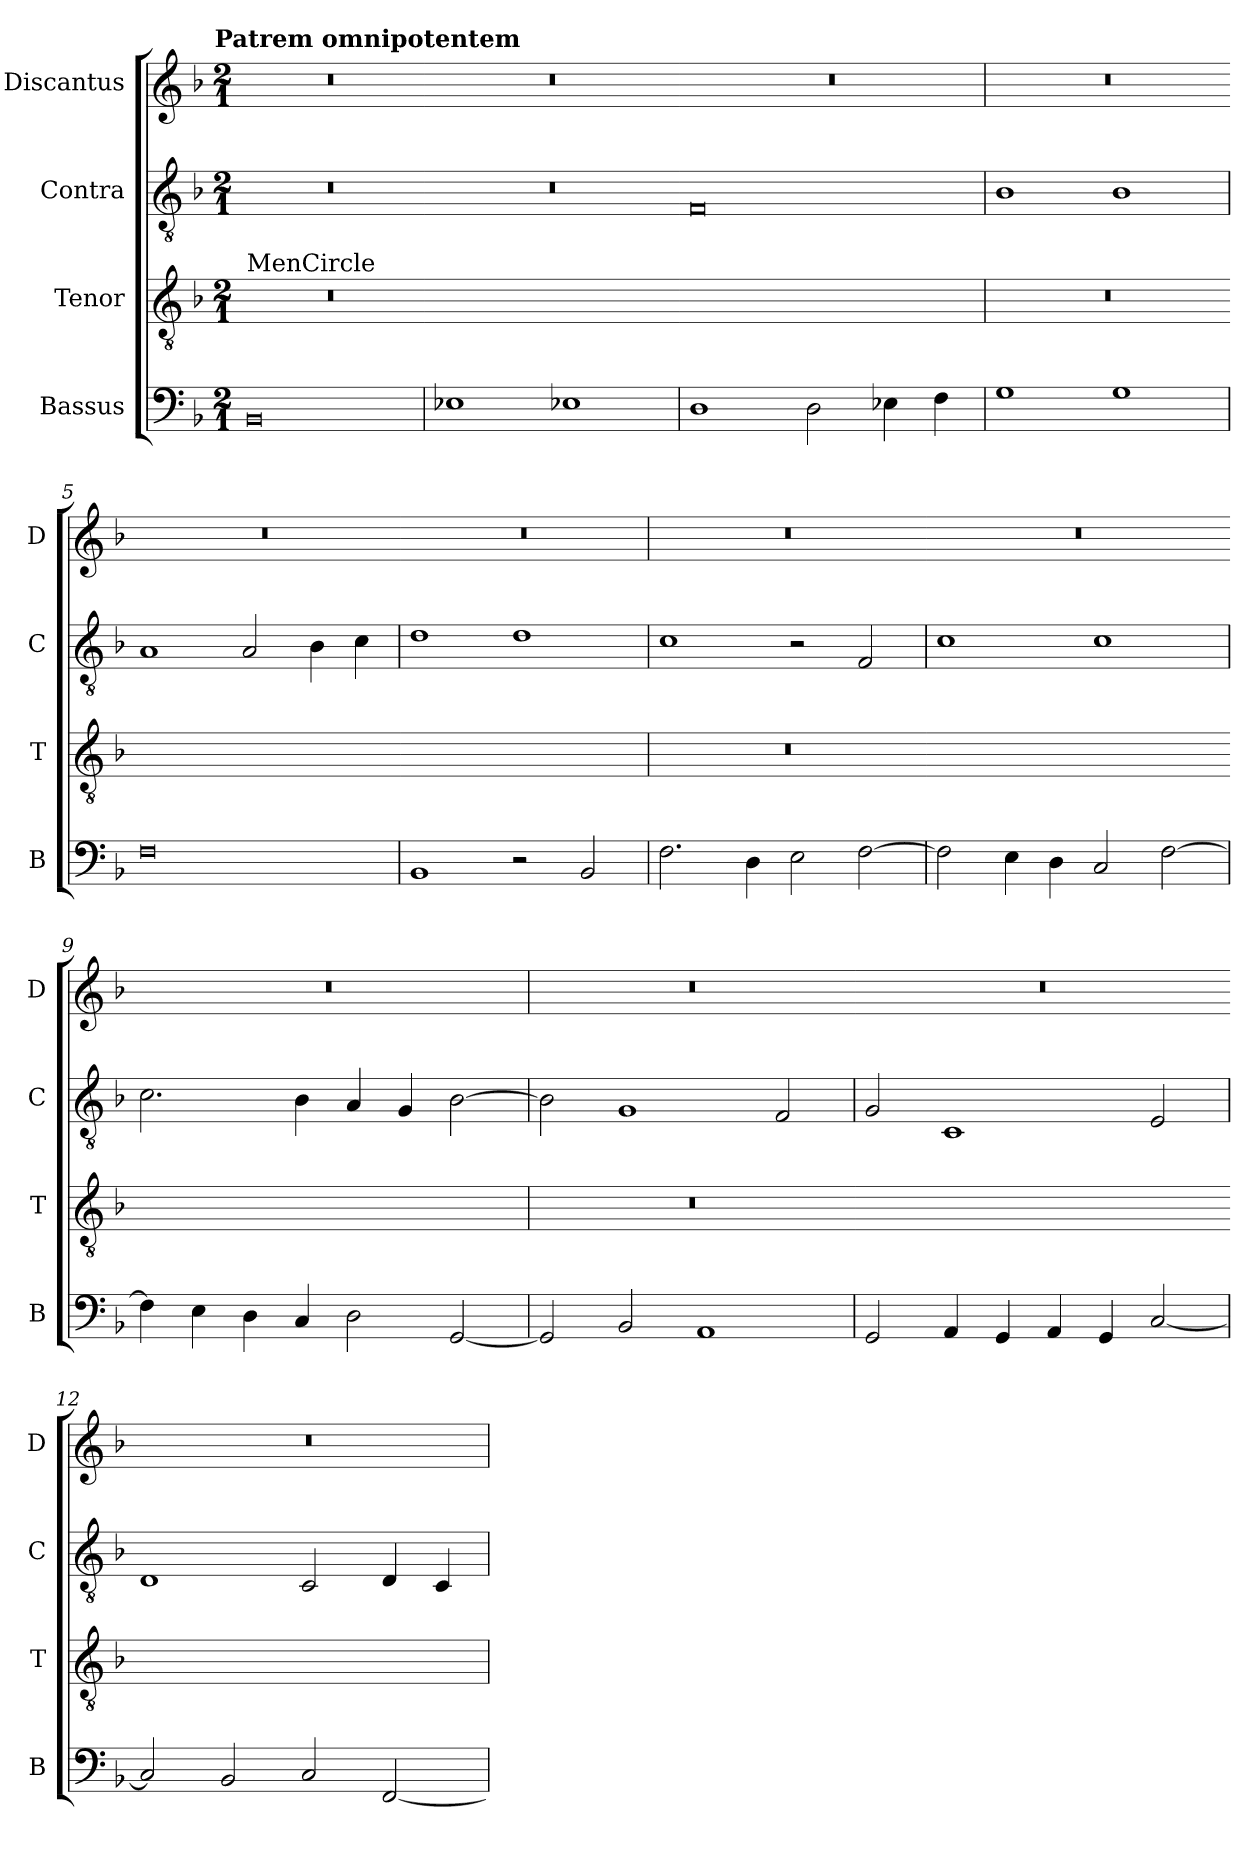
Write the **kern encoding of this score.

**kern	**kern	**kern	**kern
*part4	*part3	*part2	*part1
*staff4	*staff3	*staff2	*staff1
*I"Bassus	*I"Tenor	*I"Contra	*I"Discantus
*I'B	*I'T	*I'C	*I'D
*clefF4	*clefGv2	*clefGv2	*clefG2
*k[b-]	*k[b-]	*k[b-]	*k[b-]
!!LO:TX:omd:t=Patrem omnipotentem
*M2/1	*M2/1	*M2/1	*M2/1
=1	=1	=1	=1
!	!LO:TX:a:t=MenCircle	!	!
!	!LO:N:vis=1	!	!
0BB-	0r	0r	0r
=2	=2-	=2	=2
!	!LO:N:vis=1	!	!
1E-X	0ryy	0r	0r
1E-X	.	.	.
=3	=3-	=3	=3
!	!LO:N:vis=1	!	!
1D	0ryy	0F	0r
2D\	.	.	.
4E-X\	.	.	.
4F\	.	.	.
=4	=4	=4	=4
!	!LO:N:vis=1	!	!
1G	0r	1B-	0r
1G	.	1B-	.
=5	=5-	=5	=5
!	!LO:N:vis=1	!	!
0F	0ryy	1A	0r
.	.	2A/	.
.	.	4B-\	.
.	.	4c\	.
=6	=6-	=6	=6
!	!LO:N:vis=1	!	!
1BB-	0ryy	1d	0r
2r	.	1d	.
2BB-/	.	.	.
=7	=7	=7	=7
!	!LO:N:vis=1	!	!
2.F\	0r	1c	0r
4D\	.	.	.
2E\	.	2r	.
[2F\	.	2F/	.
=8	=8-	=8	=8
!	!LO:N:vis=1	!	!
2F\]	0ryy	1c	0r
4E\	.	.	.
4D\	.	.	.
2C/	.	1c	.
[2F\	.	.	.
=9	=9-	=9	=9
!	!LO:N:vis=1	!	!
4F\]	0ryy	2.c\	0r
4E\	.	.	.
4D\	.	.	.
4C/	.	4B-\	.
2D\	.	4A/	.
.	.	4G/	.
[2GG/	.	[2B-\	.
=10	=10	=10	=10
!	!LO:N:vis=1	!	!
2GG/]	0r	2B-\]	0r
2BB-/	.	1G	.
1AA	.	.	.
.	.	2F/	.
=11	=11-	=11	=11
!	!LO:N:vis=1	!	!
2GG/	0ryy	2G/	0r
4AA/	.	1C	.
4GG/	.	.	.
4AA/	.	.	.
4GG/	.	.	.
[2C/	.	2E/	.
=12	=12-	=12	=12
!	!LO:N:vis=1	!	!
2C/]	0ryy	1D	0r
2BB-/	.	.	.
2C/	.	2C/	.
[2FF/	.	4D/	.
.	.	4C/	.
=	=	=	=
*-	*-	*-	*-
